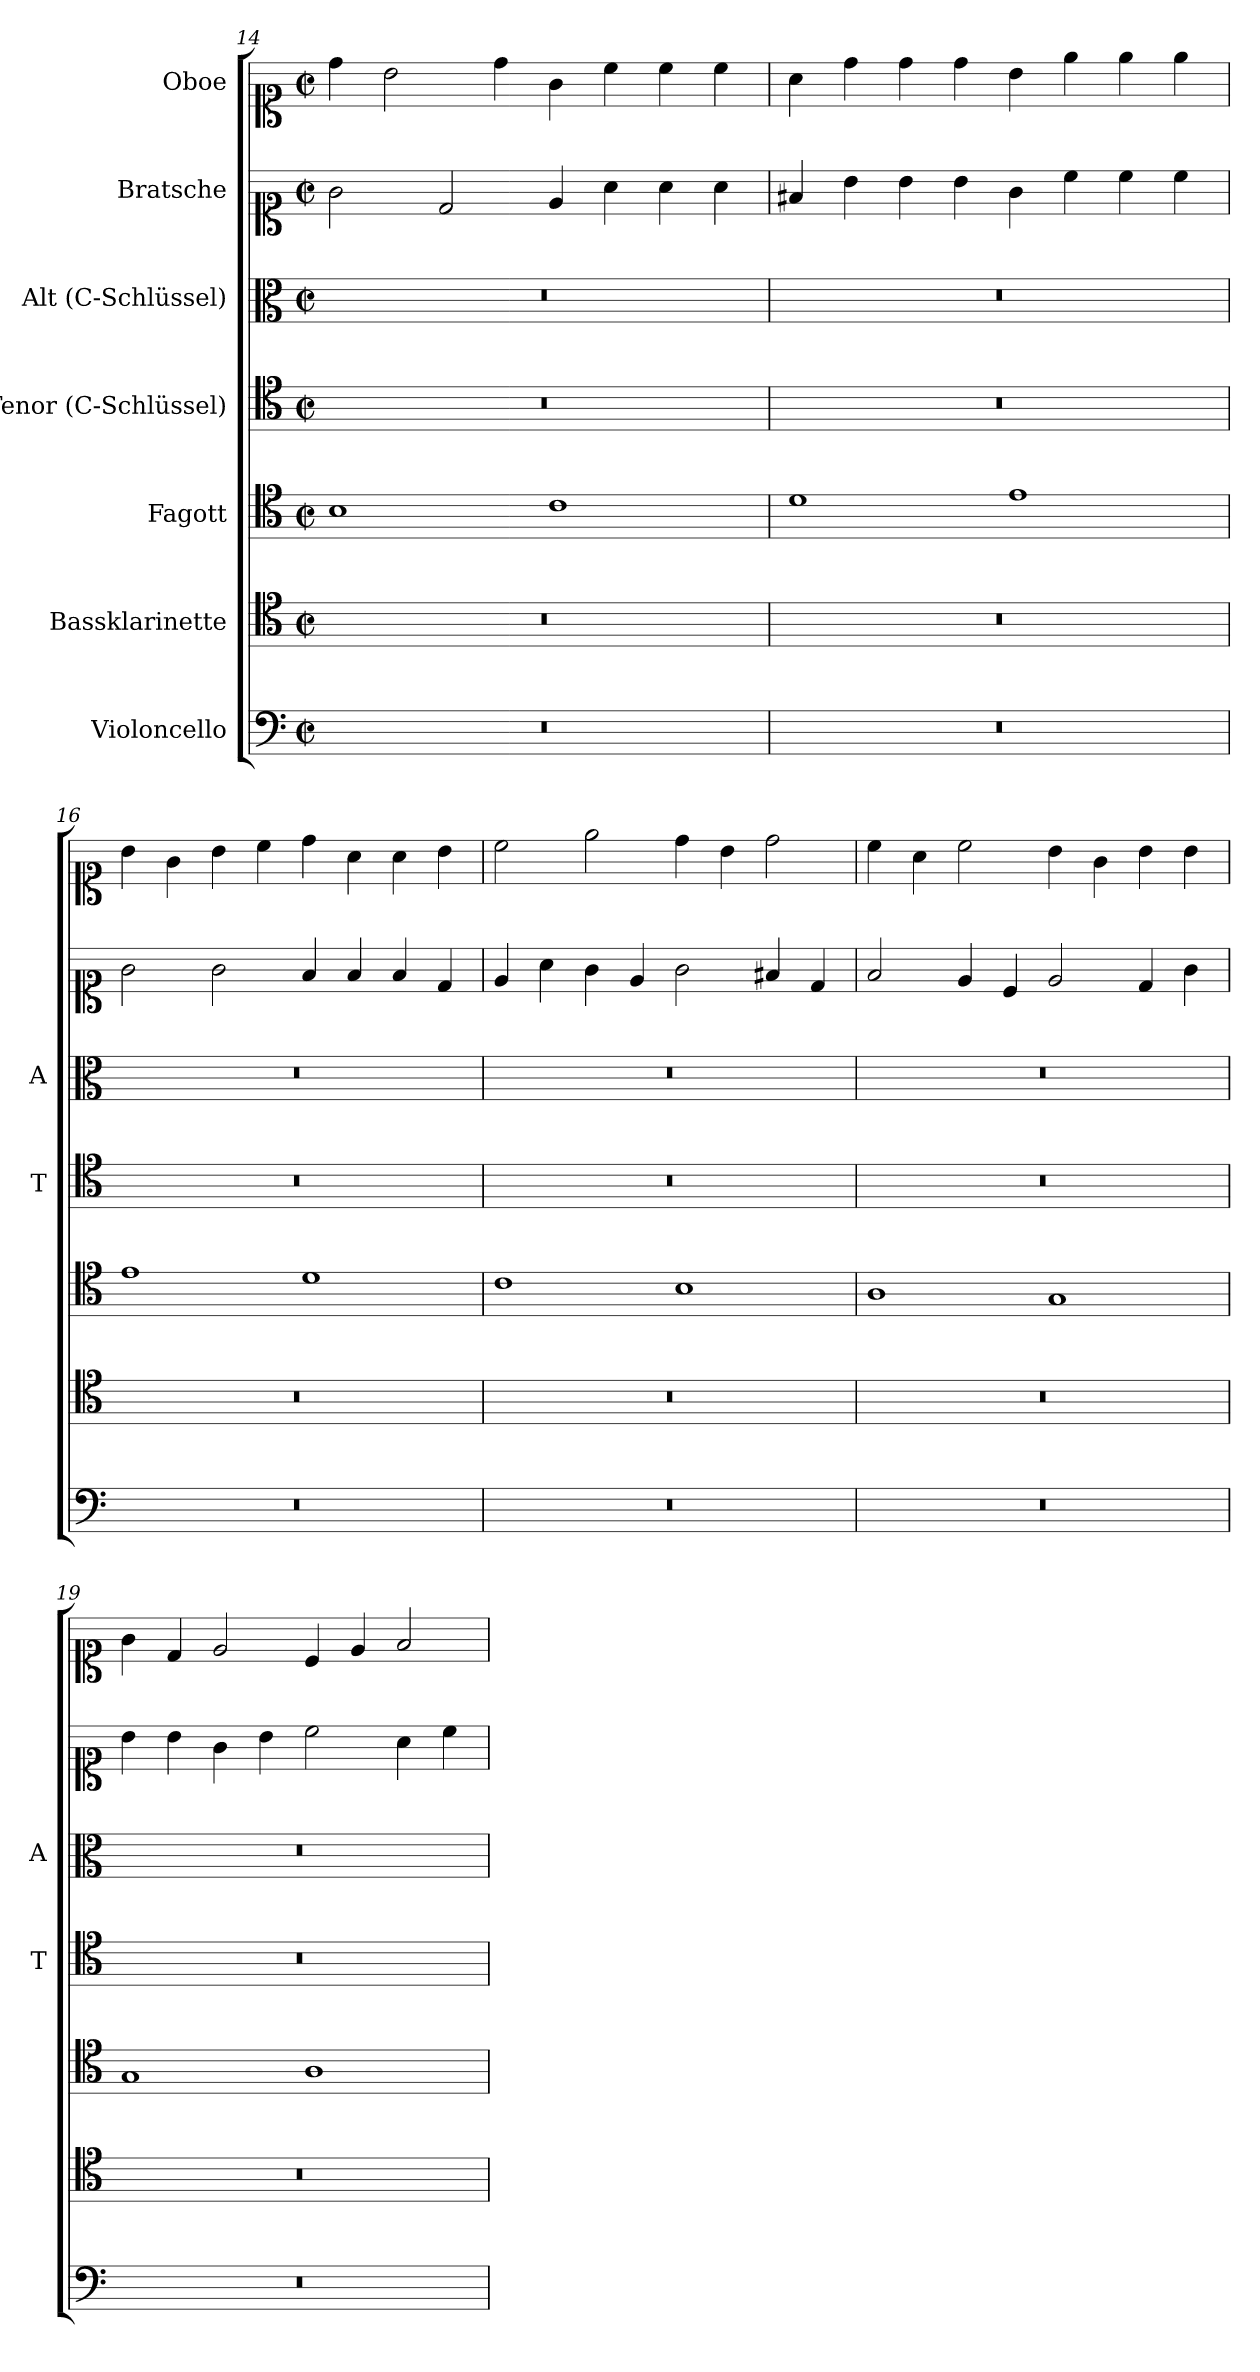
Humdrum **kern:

**kern	**kern	**kern	**kern	**kern	**kern	**kern
*part7	*part6	*part5	*part4	*part3	*part2	*part1
*staff7	*staff6	*staff5	*staff4	*staff3	*staff2	*staff1
*I"Violoncello	*I"Bassklarinette	*I"Fagott	*I"Tenor (C-Schlüssel)	*I"Alt (C-Schlüssel)	*I"Bratsche	*I"Oboe
*	*	*	*I'T	*I'A	*	*
*clefF4	*clefC4	*clefC4	*clefC4	*clefC3	*clefC1	*clefC1
*k[]	*k[]	*k[]	*k[]	*k[]	*k[]	*k[]
*M4/2	*M4/2	*M4/2	*M4/2	*M4/2	*M4/2	*M4/2
*met(c|)	*met(c|)	*met(c|)	*met(c|)	*met(c|)	*met(c|)	*met(c|)
=14	=14	=14	=14	=14	=14	=14
0r	0r	1B	0r	0r	2g\	4dd\
.	.	.	.	.	.	2b\
.	.	.	.	.	2d/	.
.	.	.	.	.	.	4dd\
.	.	1c	.	.	4e/	4g\
.	.	.	.	.	4a\	4cc\
.	.	.	.	.	4a\	4cc\
.	.	.	.	.	4a\	4cc\
=15	=15	=15	=15	=15	=15	=15
0r	0r	1d	0r	0r	4f#X/	4a\
.	.	.	.	.	4b\	4dd\
.	.	.	.	.	4b\	4dd\
.	.	.	.	.	4b\	4dd\
.	.	1e	.	.	4g\	4b\
.	.	.	.	.	4cc\	4ee\
.	.	.	.	.	4cc\	4ee\
.	.	.	.	.	4cc\	4ee\
=16	=16	=16	=16	=16	=16	=16
0r	0r	1e	0r	0r	2g\	4b\
.	.	.	.	.	.	4g\
.	.	.	.	.	2g\	4b\
.	.	.	.	.	.	4cc\
.	.	1d	.	.	4f/	4dd\
.	.	.	.	.	4f/	4a\
.	.	.	.	.	4f/	4a\
.	.	.	.	.	4d/	4b\
=17	=17	=17	=17	=17	=17	=17
0r	0r	1c	0r	0r	4e/	2cc\
.	.	.	.	.	4a\	.
.	.	.	.	.	4g\	2ee\
.	.	.	.	.	4e/	.
.	.	1B	.	.	2g\	4dd\
.	.	.	.	.	.	4b\
.	.	.	.	.	4f#X/	2dd\
.	.	.	.	.	4d/	.
=18	=18	=18	=18	=18	=18	=18
0r	0r	1A	0r	0r	2f/	4cc\
.	.	.	.	.	.	4a\
.	.	.	.	.	4e/	2cc\
.	.	.	.	.	4c/	.
.	.	1G	.	.	2e/	4b\
.	.	.	.	.	.	4g\
.	.	.	.	.	4d/	4b\
.	.	.	.	.	4g\	4b\
!!LO:LB:g=z
=19	=19	=19	=19	=19	=19	=19
0r	0r	1G	0r	0r	4b\	4g\
.	.	.	.	.	4b\	4d/
.	.	.	.	.	4g\	2e/
.	.	.	.	.	4b\	.
.	.	1A	.	.	2cc\	4c/
.	.	.	.	.	.	4e/
.	.	.	.	.	4a\	2f/
.	.	.	.	.	4cc\	.
=	=	=	=	=	=	=
*-	*-	*-	*-	*-	*-	*-
